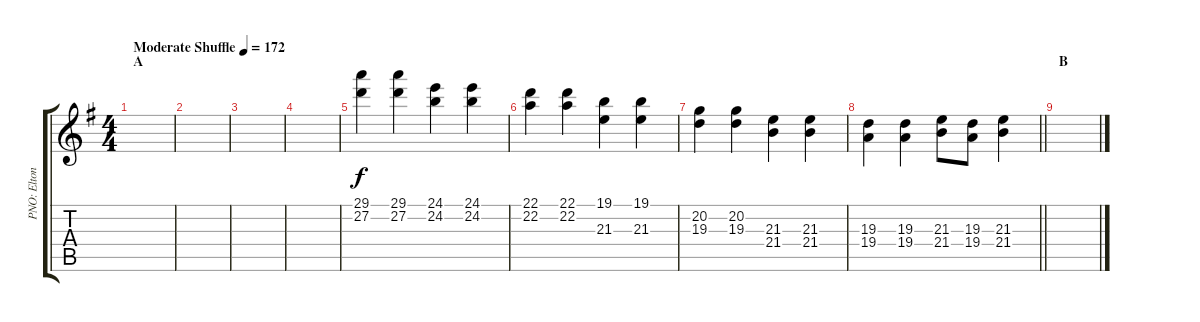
\track ("PNO: Elton John(RH)" "PNO: Elton") {instrument electricgrandpiano}
\staff {score tabs}
\tuning (E4 B3 G3 D3 A2 E2) {hide}
\ts (4 4)
\section ("" "A")
\tempo (172 "Moderate Shuffle")
\clef g2
\ks g
|
|
|
|
(29.1 27.2).4 (29.1 27.2).4 (24.1 24.2).4 (24.1 24.2).4 |
(22.1 22.2).4 (22.1 22.2).4 (19.1 21.3).4 (19.1 21.3).4 |
(20.2 19.3).4 (20.2 19.3).4 (21.3 21.4).4 (21.3 21.4).4 |
\barLineRight lightlight
(19.3 19.4).4 (19.3 19.4).4 (21.3 21.4).8 (19.3 19.4).8 (21.3 21.4).4 |
\section ("" "B")
